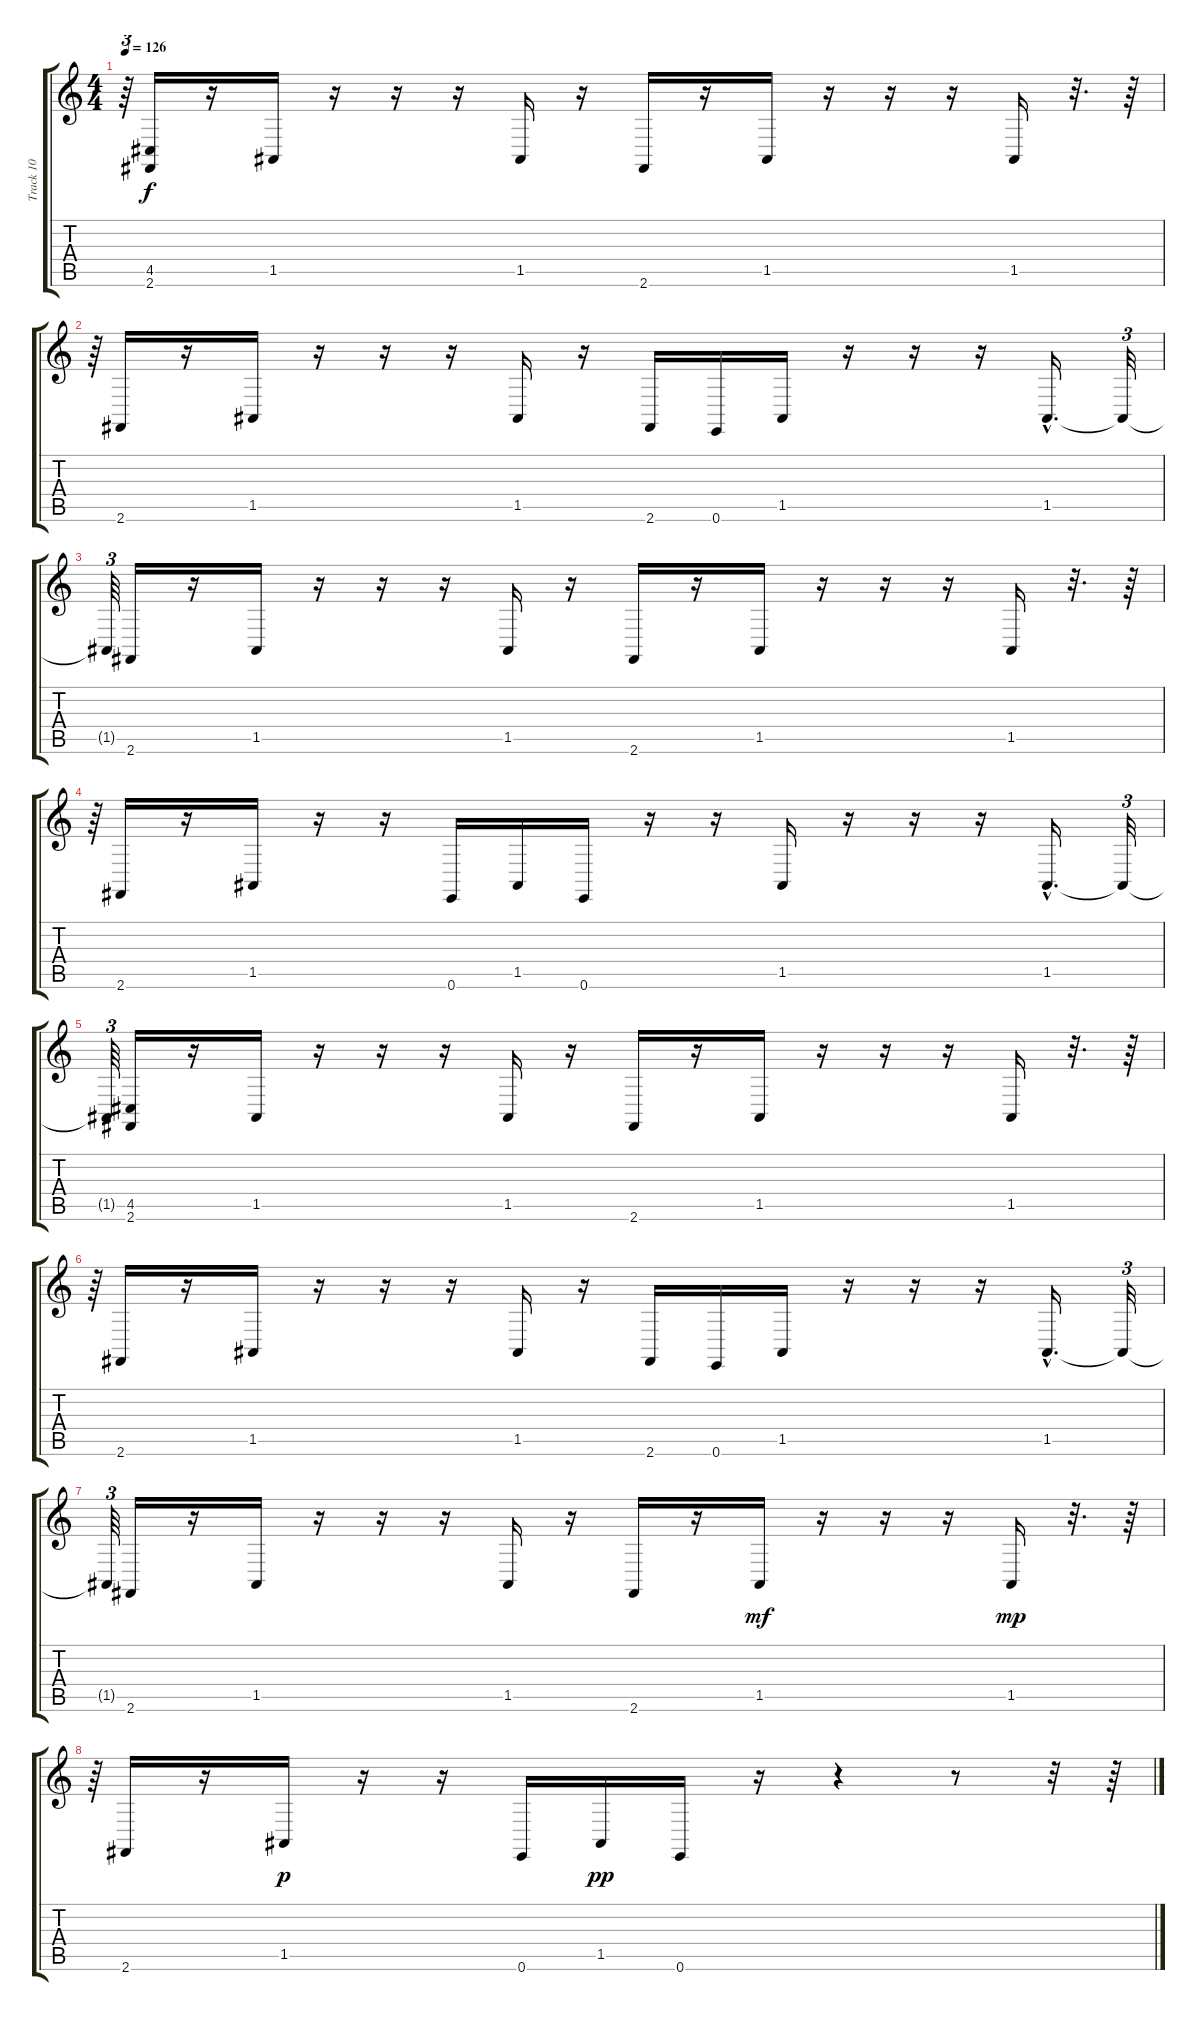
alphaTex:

\track ("Track 10" "Track 10") {instrument honkytonkpiano}
\staff {score tabs}
\tuning (E4 B3 G3 D3 A2 E2) {hide}
\ts (4 4)
\tempo 126
\clef g2
\ks c
r.64{tu (3 2) dy f} (4.5 2.6).16 r.16 1.5.16 r.16 r.16 r.16 1.5.16 r.16 2.6.16 r.16 1.5.16 r.16 r.16 r.16 1.5.16 r.32{d} r.64 |
r.64{tu (3 2)} 2.6.16 r.16 1.5.16 r.16 r.16 r.16 1.5.16 r.16 2.6.16 0.6.16 1.5.16 r.16 r.16 r.16 1.5{hac}.16{d} 1.5{t}.32{tu (3 2)} |
1.5{t}.64{tu (3 2)} 2.6.16 r.16 1.5.16 r.16 r.16 r.16 1.5.16 r.16 2.6.16 r.16 1.5.16 r.16 r.16 r.16 1.5.16 r.32{d} r.64 |
r.64{tu (3 2)} 2.6.16 r.16 1.5.16 r.16 r.16 0.6.16 1.5.16 0.6.16 r.16 r.16 1.5.16 r.16 r.16 r.16 1.5{hac}.16{d} 1.5{t}.32{tu (3 2)} |
1.5{t}.64{tu (3 2)} (4.5 2.6).16 r.16 1.5.16 r.16 r.16 r.16 1.5.16 r.16 2.6.16 r.16 1.5.16 r.16 r.16 r.16 1.5.16 r.32{d} r.64 |
r.64{tu (3 2)} 2.6.16 r.16 1.5.16 r.16 r.16 r.16 1.5.16 r.16 2.6.16 0.6.16 1.5.16 r.16 r.16 r.16 1.5{hac}.16{d} 1.5{t}.32{tu (3 2)} |
1.5{t}.64{tu (3 2)} 2.6.16 r.16 1.5.16 r.16 r.16 r.16 1.5.16 r.16 2.6.16 r.16 1.5.16{dy mf} r.16 r.16 r.16 1.5.16{dy mp} r.32{d} r.64 |
r.64{tu (3 2)} 2.6.16 r.16 1.5.16{dy p} r.16 r.16 0.6.16 1.5.16{dy pp} 0.6.16 r.16 r.4 r.8 r.32 r.64
